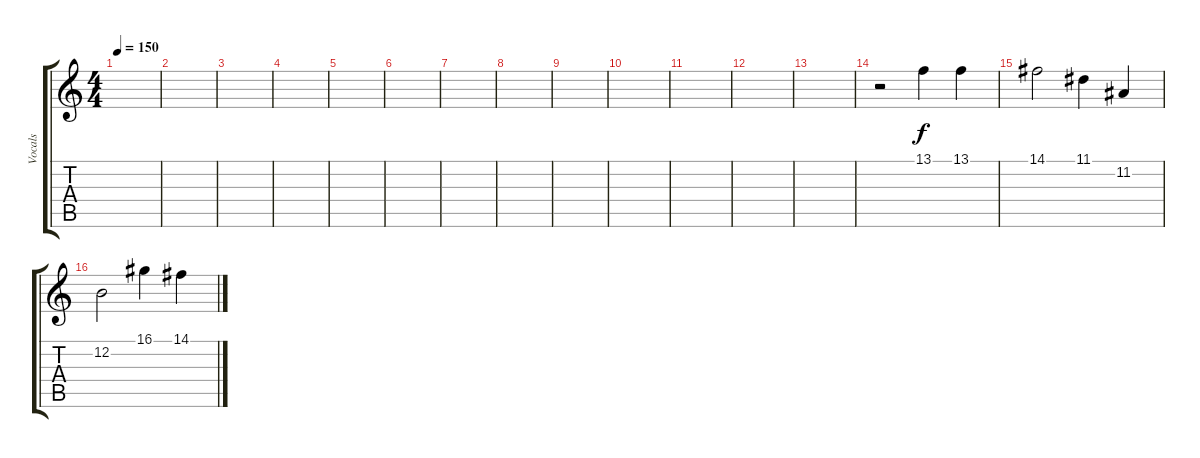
\track ("Vocals" "Vocals") {instrument lead1square}
\staff {score tabs}
\tuning (E4 B3 G3 D3 A2 E2) {hide}
\ts (4 4)
\tempo 150
\clef g2
\ks c
|
|
|
|
|
|
|
|
|
|
|
|
|
r.2 13.1.4 13.1.4 |
14.1.2 11.1.4 11.2.4 |
12.2.2 16.1.4 14.1.4
